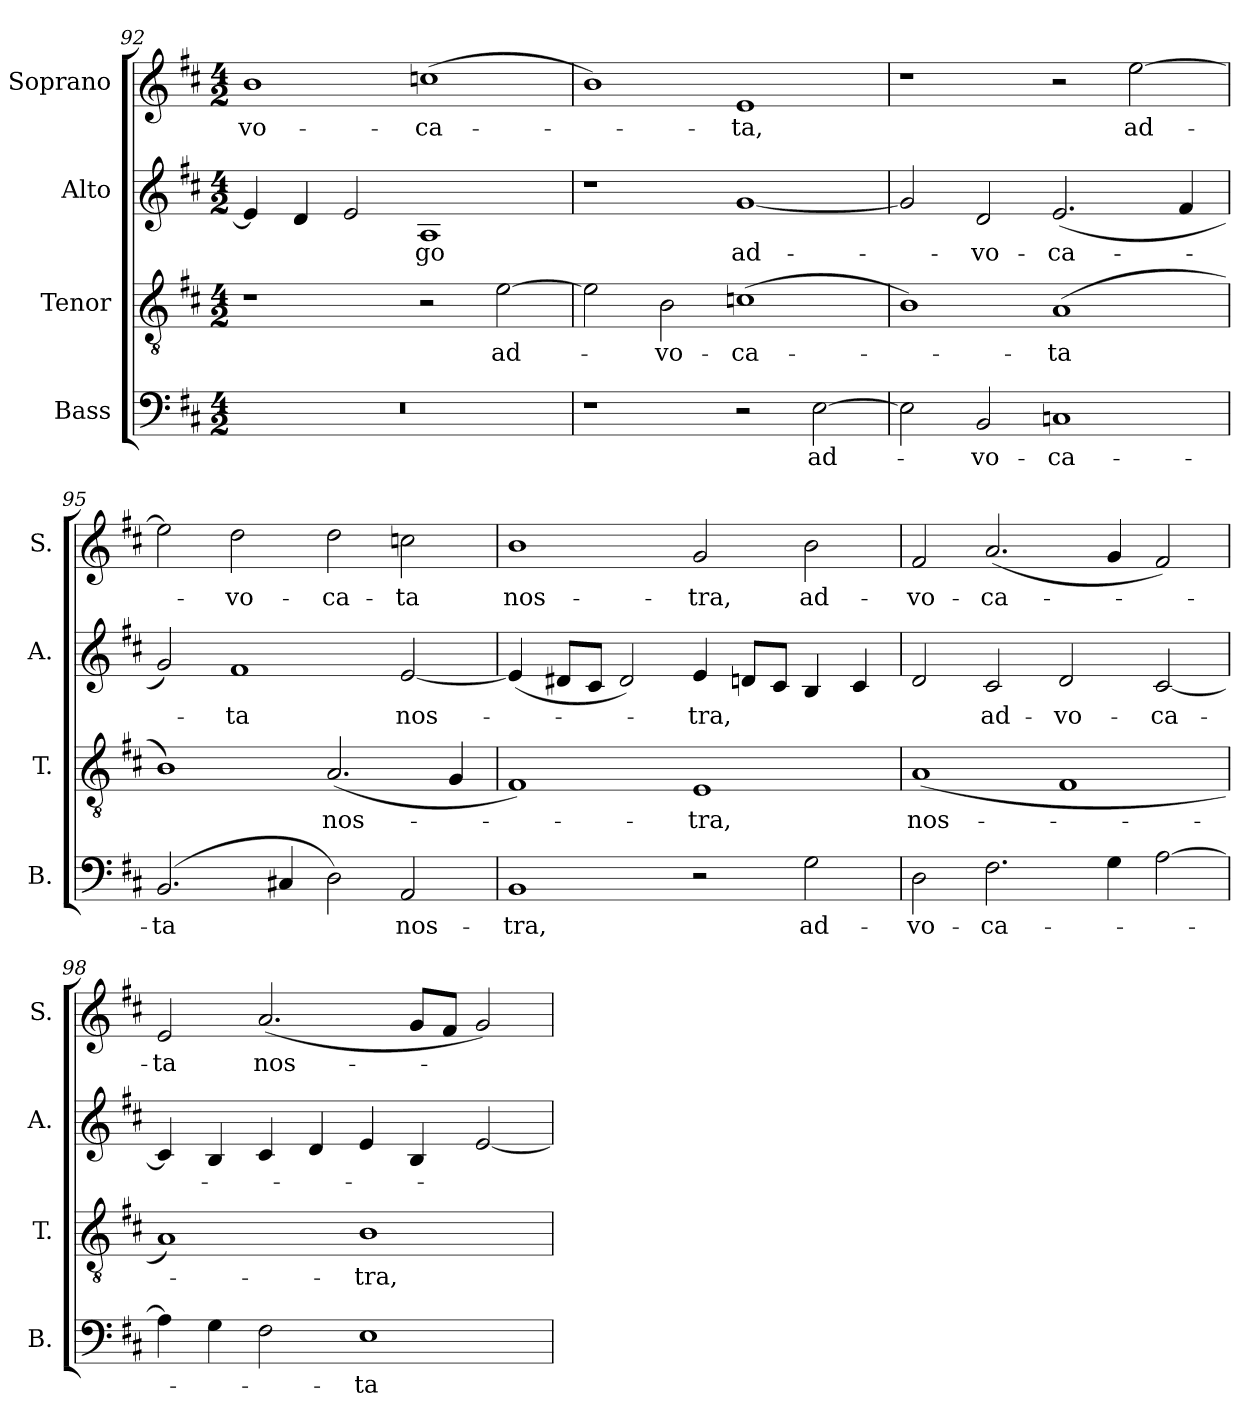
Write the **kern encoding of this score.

**kern	**text	**kern	**text	**kern	**text	**kern	**text
*part4	*part4	*part3	*part3	*part2	*part2	*part1	*part1
*staff4	*staff4	*staff3	*staff3	*staff2	*staff2	*staff1	*staff1
*I"Bass	*	*I"Tenor	*	*I"Alto	*	*I"Soprano	*
*I'B.	*	*I'T.	*	*I'A.	*	*I'S.	*
!!LO:LB:g=z
*clefF4	*	*clefGv2	*	*clefG2	*	*clefG2	*
*	*	*ITrd7c12	*	*	*	*	*
*k[f#c#]	*	*k[f#c#]	*	*k[f#c#]	*	*k[f#c#]	*
*D:	*	*D:	*	*D:	*	*D:	*
*M4/2	*	*M4/2	*	*M4/2	*	*M4/2	*
=92	=92	=92	=92	=92	=92	=92	=92
!LO:N:vis=1	!	!	!	!	!	!	!
!	!	!	!	!	!	!	!LO:LY:b:color=#000000
0r	.	1r	.	4ei/]	.	1bi	-vo-
.	.	.	.	4di/	.	.	.
.	.	.	.	2ei/	.	.	.
!	!	!	!	!	!LO:LY:b:color=#000000	!	!
!	!	!	!	!	!	!	!LO:LY:b:color=#000000
.	.	2r	.	1Ai	-go	(1ccni	-ca-
!	!	!	!LO:LY:b:color=#000000	!	!	!	!
.	.	[2Ei\	ad-	.	.	.	.
=93	=93	=93	=93	=93	=93	=93	=93
1r	.	2Ei\]	.	1r	.	1bi)	.
!	!	!	!LO:LY:b:color=#000000	!	!	!	!
.	.	2BBi\	-vo-	.	.	.	.
!	!	!	!LO:LY:b:color=#000000	!	!	!	!
!	!	!	!	!	!LO:LY:b:color=#000000	!	!
!	!	!	!	!	!	!	!LO:LY:b:color=#000000
2r	.	(1Cni	-ca-	[1gi	ad-	1ei	-ta,
!	!LO:LY:b:color=#000000	!	!	!	!	!	!
[2Ei\	ad-	.	.	.	.	.	.
=94	=94	=94	=94	=94	=94	=94	=94
2Ei\]	.	1BBi)	.	2gi/]	.	1r	.
!	!LO:LY:b:color=#000000	!	!	!	!	!	!
!	!	!	!	!	!LO:LY:b:color=#000000	!	!
2BBi/	-vo-	.	.	2di/	-vo-	.	.
!	!LO:LY:b:color=#000000	!	!	!	!	!	!
!	!	!	!LO:LY:b:color=#000000	!	!	!	!
!	!	!	!	!	!LO:LY:b:color=#000000	!	!
1Cni	-ca-	(1AAi	-ta	(2.ei/	-ca-	2r	.
!	!	!	!	!	!	!	!LO:LY:b:color=#000000
.	.	.	.	.	.	[2eei\	ad-
.	.	.	.	4f#i/	.	.	.
=95	=95	=95	=95	=95	=95	=95	=95
!	!LO:LY:b:color=#000000	!	!	!	!	!	!
(2.BBi/	-ta	1BBi)	.	2gi/)	.	2eei\]	.
!	!	!	!	!	!LO:LY:b:color=#000000	!	!
!	!	!	!	!	!	!	!LO:LY:b:color=#000000
.	.	.	.	1f#i	-ta	2ddi\	-vo-
4C#Xi/	.	.	.	.	.	.	.
!	!	!	!LO:LY:b:color=#000000	!	!	!	!
!	!	!	!	!	!	!	!LO:LY:b:color=#000000
2Di\)	.	(2.AAi/	nos-	.	.	2ddi\	-ca-
!	!LO:LY:b:color=#000000	!	!	!	!	!	!
!	!	!	!	!	!LO:LY:b:color=#000000	!	!
!	!	!	!	!	!	!	!LO:LY:b:color=#000000
2AAi/	nos-	.	.	[2ei/	nos-	2ccni\	-ta
.	.	4GGi/	.	.	.	.	.
=96	=96	=96	=96	=96	=96	=96	=96
!	!LO:LY:b:color=#000000	!	!	!	!	!	!
!	!	!	!	!	!	!	!LO:LY:b:color=#000000
1BBi	-tra,	1FF#i)	.	(4ei/]	.	1bi	nos-
.	.	.	.	8d#Xi/L	.	.	.
.	.	.	.	8c#i/J	.	.	.
.	.	.	.	2d#i/)	.	.	.
!	!	!	!LO:LY:b:color=#000000	!	!	!	!
!	!	!	!	!	!LO:LY:b:color=#000000	!	!
!	!	!	!	!	!	!	!LO:LY:b:color=#000000
2r	.	1EEi	-tra,	4ei/	-tra,	2gi/	-tra,
.	.	.	.	8dni/L	.	.	.
.	.	.	.	8c#i/J	.	.	.
!	!LO:LY:b:color=#000000	!	!	!	!	!	!
!	!	!	!	!	!	!	!LO:LY:b:color=#000000
2Gi\	ad-	.	.	4Bi/	.	2bi\	ad-
.	.	.	.	4c#i/	.	.	.
=97	=97	=97	=97	=97	=97	=97	=97
!	!LO:LY:b:color=#000000	!	!	!	!	!	!
!	!	!	!LO:LY:b:color=#000000	!	!	!	!
!	!	!	!	!	!	!	!LO:LY:b:color=#000000
2Di\	-vo-	(1AAi	nos-	2di/	.	2f#i/	-vo-
!	!LO:LY:b:color=#000000	!	!	!	!	!	!
!	!	!	!	!	!LO:LY:b:color=#000000	!	!
!	!	!	!	!	!	!	!LO:LY:b:color=#000000
2.F#i\	-ca-	.	.	2c#i/	ad-	(2.ai/	-ca-
!	!	!	!	!	!LO:LY:b:color=#000000	!	!
.	.	1FF#i	.	2di/	-vo-	.	.
4Gi\	.	.	.	.	.	4gi/	.
!	!	!	!	!	!LO:LY:b:color=#000000	!	!
[2Ai\	.	.	.	[2c#i/	-ca-	2f#i/)	.
=98	=98	=98	=98	=98	=98	=98	=98
!	!	!	!	!	!	!	!LO:LY:b:color=#000000
4Ai\]	.	1AAi)	.	4c#i/]	.	2ei/	-ta
4Gi\	.	.	.	4Bi/	.	.	.
!	!	!	!	!	!	!	!LO:LY:b:color=#000000
2F#i\	.	.	.	4c#i/	.	(2.ai/	nos-
.	.	.	.	4di/	.	.	.
!	!LO:LY:b:color=#000000	!	!	!	!	!	!
!	!	!	!LO:LY:b:color=#000000	!	!	!	!
1Ei	-ta	1BBi	-tra,	4ei/	.	.	.
.	.	.	.	4Bi/	.	8gi/L	.
.	.	.	.	.	.	8f#i/J	.
.	.	.	.	[2ei/	.	2gi/)	.
=	=	=	=	=	=	=	=
*-	*-	*-	*-	*-	*-	*-	*-
